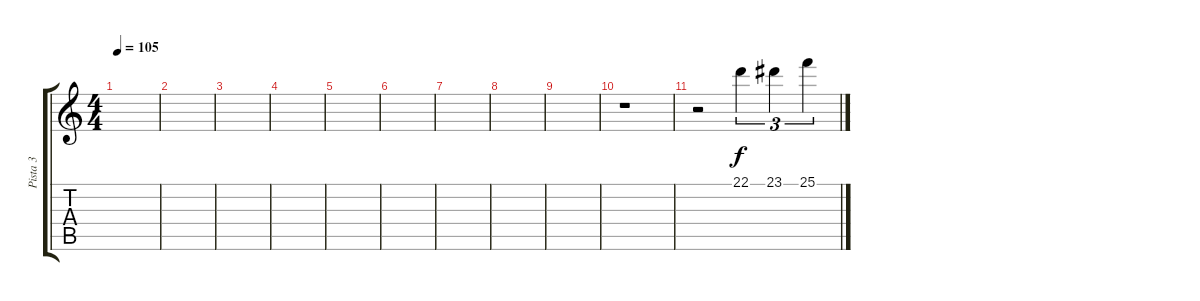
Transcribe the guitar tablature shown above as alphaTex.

\track ("Pista 3" "Pista 3") {instrument celesta}
\staff {score tabs}
\tuning (E4 B3 G3 D3 A2 E2) {hide}
\ts (4 4)
\tempo 105
\clef g2
\ks c
|
|
|
|
|
|
|
|
|
r.1 |
r.2 22.1.4{tu (3 2)} 23.1.4{tu (3 2)} 25.1.4{tu (3 2)}
